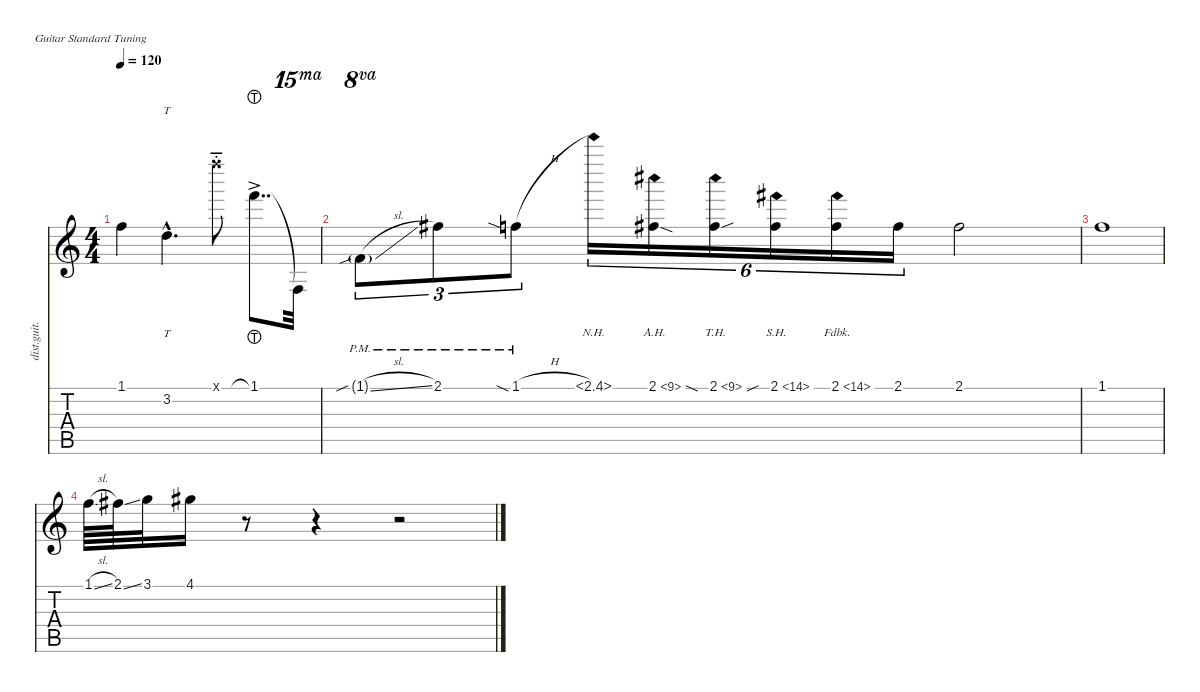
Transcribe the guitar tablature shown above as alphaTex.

\defaultSystemsLayout 4
\hideDynamics
\bracketExtendMode nobrackets
\otherSystemsTrackNameOrientation horizontal
\track ("Distortion Guitar" "dist.guit.") {instrument distortionguitar}
\staff {score tabs}
\tuning (E4 B3 G3 D3 A2 E2)
\ts (4 4)
\tempo 120
\clef g2
\ks c
1.1.4{dy mf instrument distortionguitar beam Down} 3.2{hac}.4{tt d beam Down} 1.1{ten st x}.8{ot 15mb beam Down} 1.1{lht ac}.8{dd ot 8vb beam Down} 1.1{t}.32{ot 15ma beam Down} |
1.1{sib sl g pm}.8{tu (3 2) ot 8va beam Down} 2.1{pm acc #}.8{tu (3 2) beam Down} 1.1{sia h pm}.8{tu (3 2) beam Down} 2.1{nh acc #}.16{tu (6 4) beam Down} 2.1{ah 7 sod acc #}.16{tu (6 4) beam Down} 2.1{th 7 sou acc #}.16{tu (6 4) beam Down} 2.1{sh 12 acc #}.16{tu (6 4) beam Down} 2.1{fh 12 acc #}.16{tu (6 4) beam Down} 2.1{acc #}.16{tu (6 4) beam Down} 2.1{acc #}.2{beam Down} |
1.1.1{beam Down} |
1.1{sl}.64{beam Down} 2.1{ss acc #}.64{beam Down} 3.1.32{beam Down} 4.1{acc #}.16{beam Down} r.8{beam Down} r.4{beam Down} r.2{beam Down}
